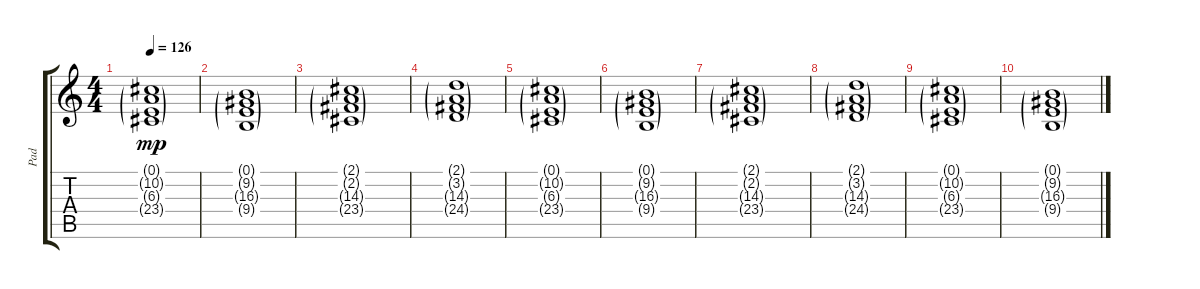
\track ("Pad" "Pad") {instrument pad8sweep}
\staff {score tabs}
\tuning (E4 B3 G3 D3 A2 E2) {hide}
\ts (4 4)
\tempo 126
\clef g2
\ks c
(0.1{g} 10.2{g} 6.3{g} 23.4{g}).1{dy mp} |
(0.1{g} 9.2{g} 16.3{g} 9.4{g}).1 |
(2.1{g} 2.2{g} 14.3{g} 23.4{g}).1 |
(2.1{g} 3.2{g} 14.3{g} 24.4{g}).1 |
(0.1{g} 10.2{g} 6.3{g} 23.4{g}).1 |
(0.1{g} 9.2{g} 16.3{g} 9.4{g}).1 |
(2.1{g} 2.2{g} 14.3{g} 23.4{g}).1 |
(2.1{g} 3.2{g} 14.3{g} 24.4{g}).1 |
(0.1{g} 10.2{g} 6.3{g} 23.4{g}).1 |
(0.1{g} 9.2{g} 16.3{g} 9.4{g}).1
